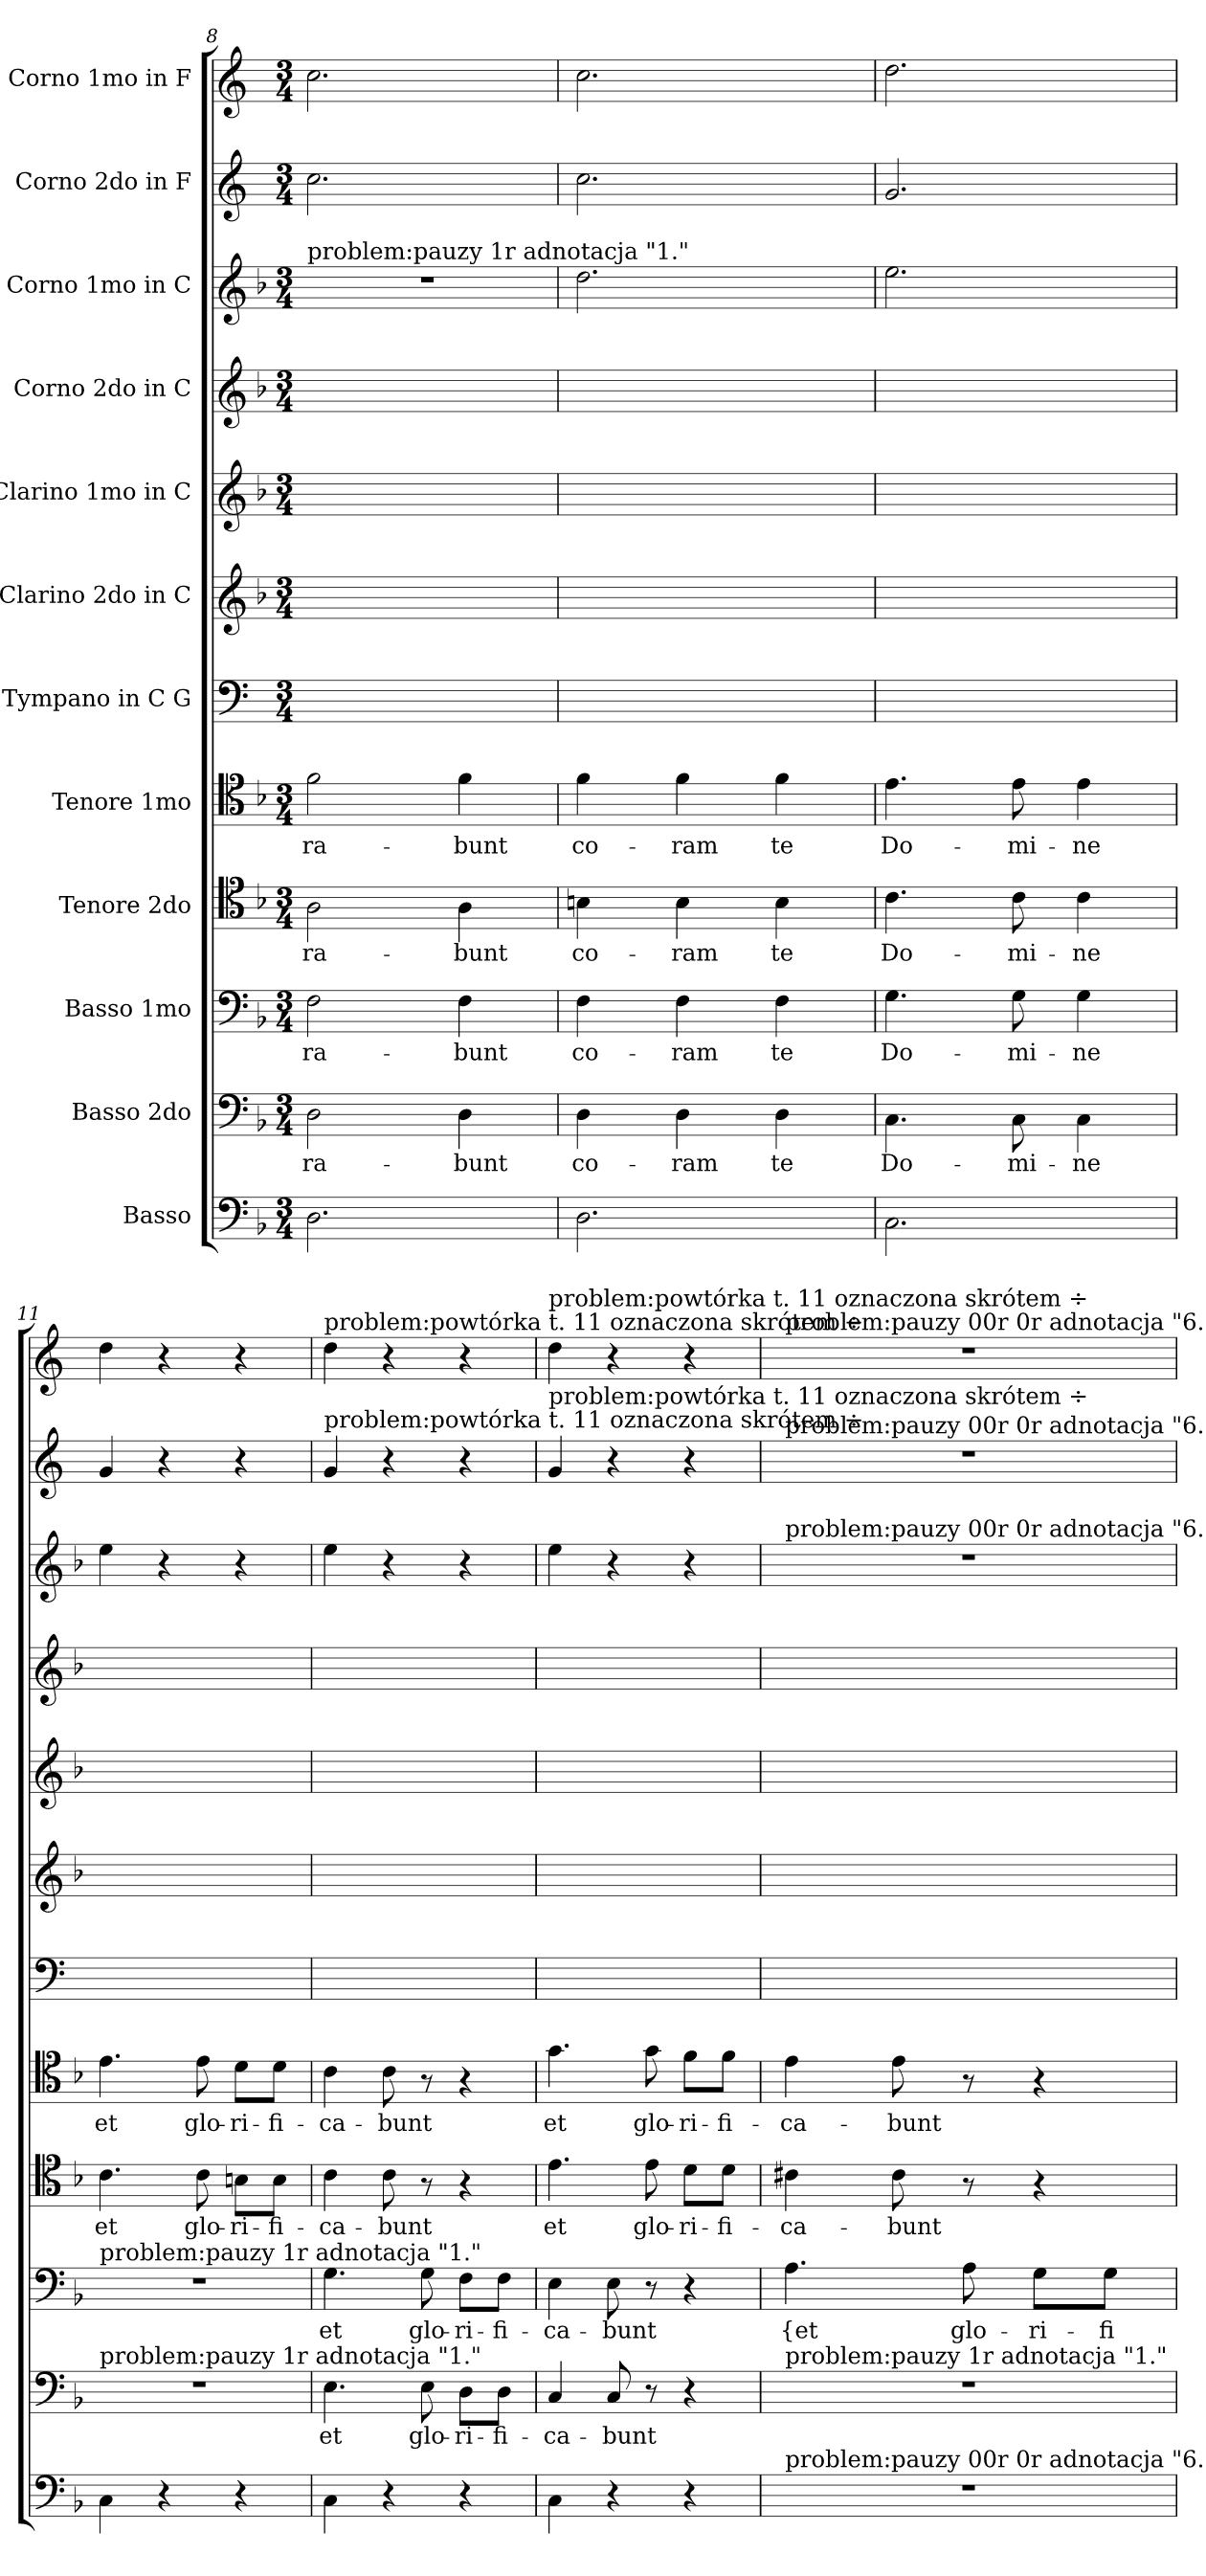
**kern	**kern	**text	**kern	**text	**kern	**text	**kern	**text	**kern	**kern	**kern	**kern	**kern	**kern	**kern
*part12	*part11	*part11	*part10	*part10	*part9	*part9	*part8	*part8	*part7	*part6	*part5	*part4	*part3	*part2	*part1
*staff12	*staff11	*staff11	*staff10	*staff10	*staff9	*staff9	*staff8	*staff8	*staff7	*staff6	*staff5	*staff4	*staff3	*staff2	*staff1
*I"Basso	*I"Basso 2do	*	*I"Basso 1mo	*	*I"Tenore 2do	*	*I"Tenore 1mo	*	*I"Tympano in C G	*I"Clarino 2do in C	*I"Clarino 1mo in C	*I"Corno 2do in C	*I"Corno 1mo in C	*I"Corno 2do in F	*I"Corno 1mo in F
*clefF4	*clefF4	*	*clefF4	*	*clefC4	*	*clefC4	*	*clefF4	*clefG2	*clefG2	*clefG2	*clefG2	*clefG2	*clefG2
*	*	*	*	*	*	*	*	*	*	*	*	*	*	*ITrd4c7	*ITrd4c7
*k[b-]	*k[b-]	*	*k[b-]	*	*k[b-]	*	*k[b-]	*	*k[]	*k[b-]	*k[b-]	*k[b-]	*k[b-]	*k[b-]	*k[b-]
*M3/4	*M3/4	*	*M3/4	*	*M3/4	*	*M3/4	*	*M3/4	*M3/4	*M3/4	*M3/4	*M3/4	*M3/4	*M3/4
=8	=8	=8	=8	=8	=8	=8	=8	=8	=8	=8	=8	=8	=8	=8	=8
!	!	!	!	!	!	!	!	!	!	!	!	!	!LO:TX:a:t=problem&colon;pauzy 1r adnotacja "1."	!	!
2.D\	2D\	-ra-	2F\	-ra-	2A\	-ra-	2f\	-ra-	2.ryy	2.ryy	2.ryy	2.ryy	2.r	2.f\	2.f\
.	4D\	-bunt	4F\	-bunt	4A\	-bunt	4f\	-bunt	.	.	.	.	.	.	.
=9	=9	=9	=9	=9	=9	=9	=9	=9	=9	=9	=9	=9	=9	=9	=9
2.D\	4D\	co-	4F\	co-	4Bn\	co-	4f\	co-	2.ryy	2.ryy	2.ryy	2.ryy	2.dd\	2.f\	2.f\
.	4D\	-ram	4F\	-ram	4B\	-ram	4f\	-ram	.	.	.	.	.	.	.
.	4D\	te	4F\	te	4B\	te	4f\	te	.	.	.	.	.	.	.
=10	=10	=10	=10	=10	=10	=10	=10	=10	=10	=10	=10	=10	=10	=10	=10
2.C\	4.C\	Do-	4.G\	Do-	4.c\	Do-	4.e\	Do-	2.ryy	2.ryy	2.ryy	2.ryy	2.ee\	2.c/	2.g\
.	8C\	-mi-	8G\	-mi-	8c\	-mi-	8e\	-mi-	.	.	.	.	.	.	.
.	4C\	-ne	4G\	-ne	4c\	-ne	4e\	-ne	.	.	.	.	.	.	.
=11	=11	=11	=11	=11	=11	=11	=11	=11	=11	=11	=11	=11	=11	=11	=11
!	!	!	!LO:TX:a:t=problem&colon;pauzy 1r adnotacja "1."	!	!	!	!	!	!	!	!	!	!	!	!
!	!LO:TX:a:t=problem&colon;pauzy 1r adnotacja "1."	!	!	!	!	!	!	!	!	!	!	!	!	!	!
4C\	2.r	.	2.r	.	4.c\	et	4.e\	et	2.ryy	2.ryy	2.ryy	2.ryy	4ee\	4c/	4g\
4r	.	.	.	.	.	.	.	.	.	.	.	.	4r	4r	4r
.	.	.	.	.	8c\	glo-	8e\	glo-	.	.	.	.	.	.	.
4r	.	.	.	.	8Bn\L	-ri-	8d\L	-ri-	.	.	.	.	4r	4r	4r
.	.	.	.	.	8B\J	-fi-	8d\J	-fi-	.	.	.	.	.	.	.
=12	=12	=12	=12	=12	=12	=12	=12	=12	=12	=12	=12	=12	=12	=12	=12
!	!	!	!	!	!	!	!	!	!	!	!	!	!	!	!LO:TX:a:t=problem&colon;powtórka t. 11 oznaczona skrótem ÷
!	!	!	!	!	!	!	!	!	!	!	!	!	!	!LO:TX:a:t=problem&colon;powtórka t. 11 oznaczona skrótem ÷	!
4C\	4.E\	et	4.G\	et	4c\	-ca-	4c\	-ca-	2.ryy	2.ryy	2.ryy	2.ryy	4ee\	4c/	4g\
4r	.	.	.	.	8c\	-bunt	8c\	-bunt	.	.	.	.	4r	4r	4r
.	8E\	glo-	8G\	glo-	8r	.	8r	.	.	.	.	.	.	.	.
4r	8D\L	-ri-	8F\L	-ri-	4r	.	4r	.	.	.	.	.	4r	4r	4r
.	8D\J	-fi-	8F\J	-fi-	.	.	.	.	.	.	.	.	.	.	.
=13	=13	=13	=13	=13	=13	=13	=13	=13	=13	=13	=13	=13	=13	=13	=13
!	!	!	!	!	!	!	!	!	!	!	!	!	!	!	!LO:TX:a:t=problem&colon;powtórka t. 11 oznaczona skrótem ÷
!	!	!	!	!	!	!	!	!	!	!	!	!	!	!LO:TX:a:t=problem&colon;powtórka t. 11 oznaczona skrótem ÷	!
4C\	4C/	-ca-	4E\	-ca-	4.e\	et	4.g\	et	2.ryy	2.ryy	2.ryy	2.ryy	4ee\	4c/	4g\
4r	8C/	-bunt	8E\	-bunt	.	.	.	.	.	.	.	.	4r	4r	4r
.	8r	.	8r	.	8e\	glo-	8g\	glo-	.	.	.	.	.	.	.
4r	4r	.	4r	.	8d\L	-ri-	8f\L	-ri-	.	.	.	.	4r	4r	4r
.	.	.	.	.	8d\J	-fi-	8f\J	-fi-	.	.	.	.	.	.	.
=14	=14	=14	=14	=14	=14	=14	=14	=14	=14	=14	=14	=14	=14	=14	=14
!	!	!	!	!	!	!	!	!	!	!	!	!	!	!	!LO:TX:a:t=problem&colon;pauzy 00r 0r adnotacja "6."
!	!	!	!	!	!	!	!	!	!	!	!	!	!	!LO:TX:a:t=problem&colon;pauzy 00r 0r adnotacja "6."	!
!	!	!	!	!	!	!	!	!	!	!	!	!	!LO:TX:a:t=problem&colon;pauzy 00r 0r adnotacja "6."	!	!
!	!LO:TX:a:t=problem&colon;pauzy 1r adnotacja "1."	!	!	!	!	!	!	!	!	!	!	!	!	!	!
!LO:TX:a:t=problem&colon;pauzy 00r 0r adnotacja "6."	!	!	!	!	!	!	!	!	!	!	!	!	!	!	!
2.r	2.r	.	4.A\	{et	4c#X\	-ca-	4e\	-ca-	2.ryy	2.ryy	2.ryy	2.ryy	2.r	2.r	2.r
.	.	.	.	.	8c#\	-bunt	8e\	-bunt	.	.	.	.	.	.	.
.	.	.	8A\	glo-	8r	.	8r	.	.	.	.	.	.	.	.
.	.	.	8G\L	-ri-	4r	.	4r	.	.	.	.	.	.	.	.
.	.	.	8G\J	-fi-	.	.	.	.	.	.	.	.	.	.	.
=	=	=	=	=	=	=	=	=	=	=	=	=	=	=	=
*-	*-	*-	*-	*-	*-	*-	*-	*-	*-	*-	*-	*-	*-	*-	*-
